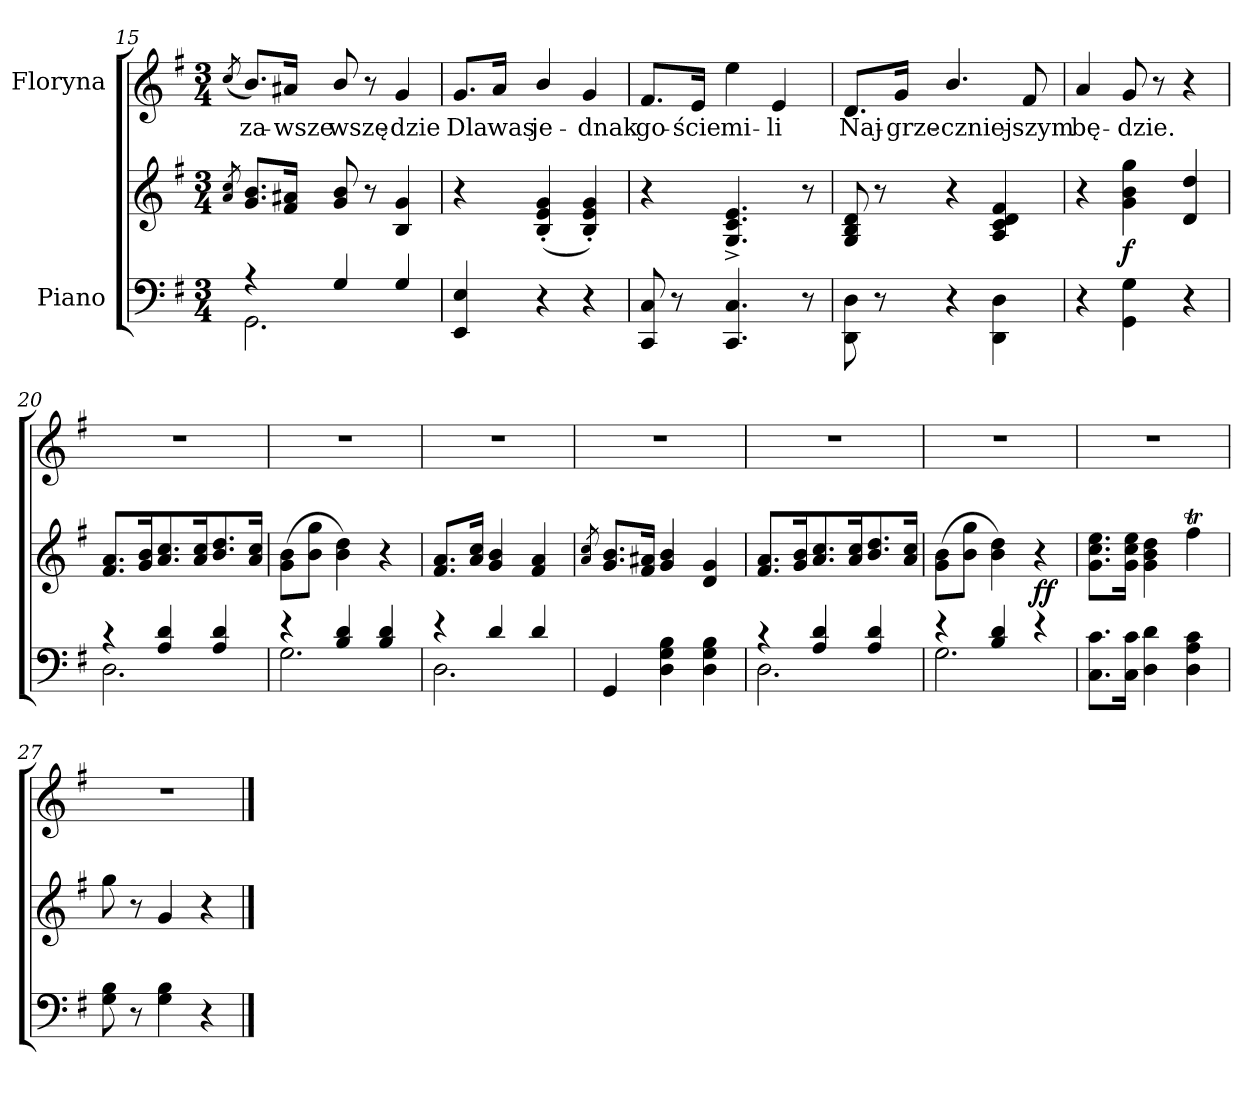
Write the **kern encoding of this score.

**kern	**kern	**dynam	**kern	**text
*part2	*part2	*part2	*part1	*part1
*staff3	*staff2	*staff2/3	*staff1	*staff1
*I"Piano	*	*	*I"Floryna	*
*clefF4	*clefG2	*	*clefG2	*
*k[f#]	*k[f#]	*	*k[f#]	*
*M3/4	*M3/4	*	*M3/4	*
=15	=15	=15	=15	=15
.	8qa/ 8qcc/	.	(8qcc/	.
*^	*	*	*	*
4r	2.GG\	8.g/ 8.b/L	.	8.b/L)	za-
.	.	16f#/ 16a#X/Jk	.	16a#X/Jk	-wsze
4G/	.	8g/ 8b/	.	8b/	wszę-
.	.	8r	.	8r	.
4G/	.	4B/ 4g/	.	4g/	-dzie
*v	*v	*	*	*	*
=16	=16	=16	=16	=16
4EE/ 4E/	4r	.	8.g/L	Dla
.	.	.	16a/Jk	was
4r	(4B'/ 4e'/ 4g'/	.	4b/	je-
4r	4B'/ 4e'/ 4g'/)	.	4g/	-dnak
=17	=17	=17	=17	=17
8CC/ 8C/	4r	.	8.f#/L	go-
8r	.	.	.	.
.	.	.	16e/Jk	-ście
4.CC/ 4.C/	4.G^/ 4.c^/ 4.e^/	.	4ee\	mi-
.	.	.	4e/	-li
8r	8r	.	.	.
=18	=18	=18	=18	=18
8DD\ 8D\	8G/ 8B/ 8d/	.	8.d/L	Naj-
8r	8r	.	.	.
.	.	.	16g/Jk	-grze-
4r	4r	.	4.b/	-czniej-
4DD\ 4D\	4A/ 4c/ 4d/ 4f#/	.	.	.
.	.	.	8f#/	-szym
=19	=19	=19	=19	=19
4r	4r	.	4a/	bę-
4GG\ 4G\	4g\ 4b\ 4gg\	f	8g/	-dzie.
.	.	.	8r	.
4r	4d/ 4dd/	.	4r	.
=20	=20	=20	=20	=20
*^	*	*	*	*
4r	2.D\	8.f#/ 8.a/L	.	2.r	.
.	.	16g/ 16b/K	.	.	.
4A/ 4d/	.	8.a/ 8.cc/	.	.	.
.	.	16a/ 16cc/K	.	.	.
4A/ 4d/	.	8.b/ 8.dd/	.	.	.
.	.	16a/ 16cc/Jk	.	.	.
=21	=21	=21	=21	=21	=21
4r	2.G\	(8g\ 8b\L	.	2.r	.
.	.	8b\ 8gg\J	.	.	.
4B/ 4d/	.	4b\ 4dd\)	.	.	.
4B/ 4d/	.	4r	.	.	.
=22	=22	=22	=22	=22	=22
4r	2.D\	8.f#/ 8.a/L	.	2.r	.
.	.	16a/ 16cc/Jk	.	.	.
4d/	.	4g/ 4b/	.	.	.
4d/	.	4f#/ 4a/	.	.	.
*v	*v	*	*	*	*
=23	=23	=23	=23	=23
.	8qa/ 8qcc/	.	.	.
4GG/	8.g/ 8.b/L	.	2.r	.
.	16f#/ 16a#X/Jk	.	.	.
4D\ 4G\ 4B\	4g/ 4b/	.	.	.
4D\ 4G\ 4B\	4d/ 4g/	.	.	.
=24	=24	=24	=24	=24
*^	*	*	*	*
4r	2.D\	8.f#/ 8.a/L	.	2.r	.
.	.	16g/ 16b/K	.	.	.
4A/ 4d/	.	8.a/ 8.cc/	.	.	.
.	.	16a/ 16cc/K	.	.	.
4A/ 4d/	.	8.b/ 8.dd/	.	.	.
.	.	16a/ 16cc/Jk	.	.	.
=25	=25	=25	=25	=25	=25
4r	2.G\	(8g\ 8b\L	.	2.r	.
.	.	8b\ 8gg\J	.	.	.
4B/ 4d/	.	4b\ 4dd\)	.	.	.
!	!	!	!LO:DY:b	!	!
4r	.	4r	ff	.	.
*v	*v	*	*	*	*
=26	=26	=26	=26	=26
8.C\ 8.c\L	8.g\ 8.cc\ 8.ee\L	.	2.r	.
16C\ 16c\Jk	16g\ 16cc\ 16ee\Jk	.	.	.
4D\ 4d\	4g\ 4b\ 4dd\	.	.	.
4D\ 4A\ 4c\	4ff#t\	.	.	.
=27	=27	=27	=27	=27
8G\ 8B\	8gg\	.	2.r	.
8r	8r	.	.	.
4G\ 4B\	4g/	.	.	.
4r	4r	.	.	.
==	==	==	==	==
*-	*-	*-	*-	*-
